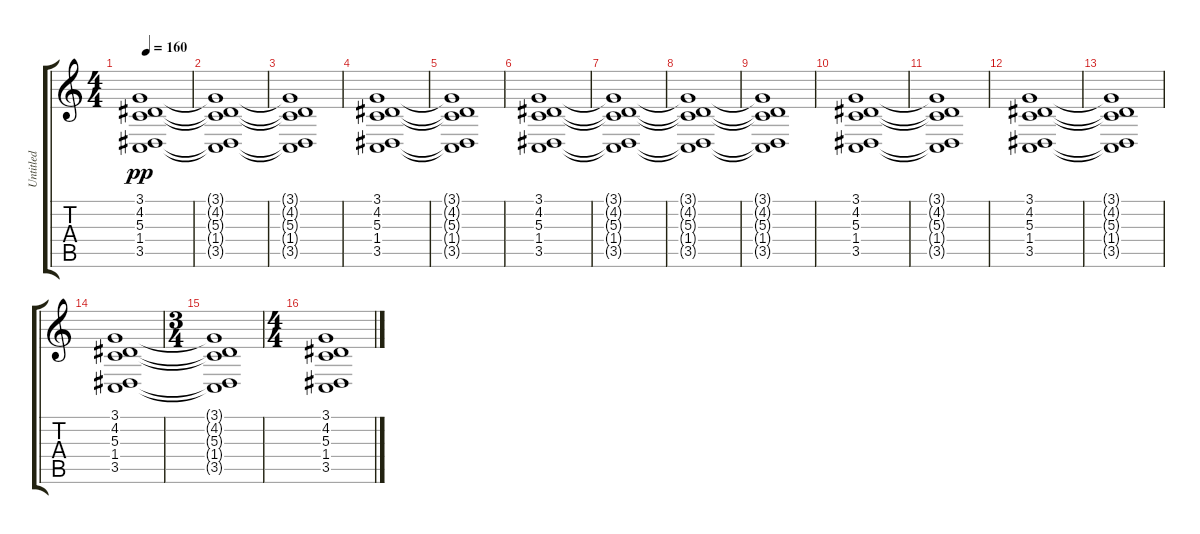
\track ("Untitled" "Untitled") {instrument synthstrings1}
\staff {score tabs}
\tuning (E4 B3 G3 D3 A2 E2) {hide}
\ts (4 4)
\tempo 160
\clef g2
\ks c
(3.1 4.2 5.3 1.4 3.5).1{dy pp} |
(3.1{t} 4.2{t} 5.3{t} 1.4{t} 3.5{t}).1 |
(3.1{t} 4.2{t} 5.3{t} 1.4{t} 3.5{t}).1 |
(3.1 4.2 5.3 1.4 3.5).1 |
(3.1{t} 4.2{t} 5.3{t} 1.4{t} 3.5{t}).1 |
(3.1 4.2 5.3 1.4 3.5).1 |
(3.1{t} 4.2{t} 5.3{t} 1.4{t} 3.5{t}).1 |
(3.1{t} 4.2{t} 5.3{t} 1.4{t} 3.5{t}).1 |
(3.1{t} 4.2{t} 5.3{t} 1.4{t} 3.5{t}).1 |
(3.1 4.2 5.3 1.4 3.5).1 |
(3.1{t} 4.2{t} 5.3{t} 1.4{t} 3.5{t}).1 |
(3.1 4.2 5.3 1.4 3.5).1 |
(3.1{t} 4.2{t} 5.3{t} 1.4{t} 3.5{t}).1 |
(3.1 4.2 5.3 1.4 3.5).1 |
\ts (3 4)
(3.1{t} 4.2{t} 5.3{t} 1.4{t} 3.5{t}).1 |
\ts (4 4)
(3.1 4.2 5.3 1.4 3.5).1
